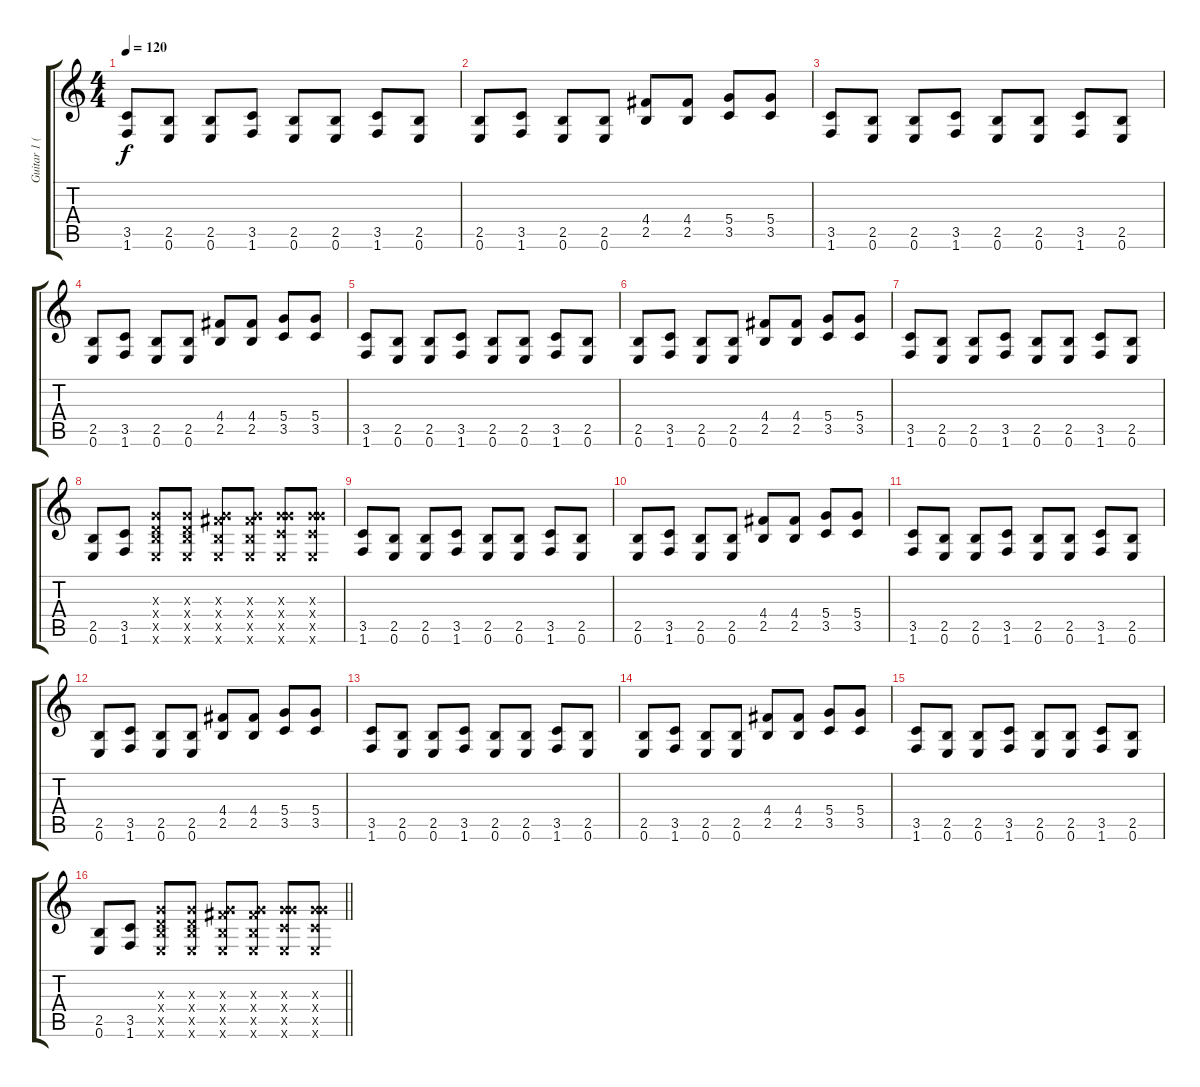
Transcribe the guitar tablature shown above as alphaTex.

\track ("Guitar 1 (Cаня)" "Guitar 1 (") {instrument distortionguitar}
\staff {score tabs}
\tuning (E4 B3 G3 D3 A2 E2) {hide}
\ts (4 4)
\tempo 120
\clef g2
\ks c
(3.5 1.6).8{dy f} (2.5 0.6).8 (2.5 0.6).8 (3.5 1.6).8 (2.5 0.6).8 (2.5 0.6).8 (3.5 1.6).8 (2.5 0.6).8 |
(2.5 0.6).8 (3.5 1.6).8 (2.5 0.6).8 (2.5 0.6).8 (4.4 2.5).8 (4.4 2.5).8 (5.4 3.5).8 (5.4 3.5).8 |
(3.5 1.6).8 (2.5 0.6).8 (2.5 0.6).8 (3.5 1.6).8 (2.5 0.6).8 (2.5 0.6).8 (3.5 1.6).8 (2.5 0.6).8 |
(2.5 0.6).8 (3.5 1.6).8 (2.5 0.6).8 (2.5 0.6).8 (4.4 2.5).8 (4.4 2.5).8 (5.4 3.5).8 (5.4 3.5).8 |
(3.5 1.6).8 (2.5 0.6).8 (2.5 0.6).8 (3.5 1.6).8 (2.5 0.6).8 (2.5 0.6).8 (3.5 1.6).8 (2.5 0.6).8 |
(2.5 0.6).8 (3.5 1.6).8 (2.5 0.6).8 (2.5 0.6).8 (4.4 2.5).8 (4.4 2.5).8 (5.4 3.5).8 (5.4 3.5).8 |
(3.5 1.6).8 (2.5 0.6).8 (2.5 0.6).8 (3.5 1.6).8 (2.5 0.6).8 (2.5 0.6).8 (3.5 1.6).8 (2.5 0.6).8 |
(2.5 0.6).8 (3.5 1.6).8 (0.3{x} 0.4{x} 2.5{x} 0.6{x}).8 (0.3{x} 0.4{x} 2.5{x} 0.6{x}).8 (0.3{x} 4.4{x} 2.5{x} 0.6{x}).8 (0.3{x} 4.4{x} 2.5{x} 0.6{x}).8 (0.3{x} 5.4{x} 3.5{x} 0.6{x}).8 (0.3{x} 5.4{x} 3.5{x} 0.6{x}).8 |
(3.5 1.6).8 (2.5 0.6).8 (2.5 0.6).8 (3.5 1.6).8 (2.5 0.6).8 (2.5 0.6).8 (3.5 1.6).8 (2.5 0.6).8 |
(2.5 0.6).8 (3.5 1.6).8 (2.5 0.6).8 (2.5 0.6).8 (4.4 2.5).8 (4.4 2.5).8 (5.4 3.5).8 (5.4 3.5).8 |
(3.5 1.6).8 (2.5 0.6).8 (2.5 0.6).8 (3.5 1.6).8 (2.5 0.6).8 (2.5 0.6).8 (3.5 1.6).8 (2.5 0.6).8 |
(2.5 0.6).8 (3.5 1.6).8 (2.5 0.6).8 (2.5 0.6).8 (4.4 2.5).8 (4.4 2.5).8 (5.4 3.5).8 (5.4 3.5).8 |
(3.5 1.6).8 (2.5 0.6).8 (2.5 0.6).8 (3.5 1.6).8 (2.5 0.6).8 (2.5 0.6).8 (3.5 1.6).8 (2.5 0.6).8 |
(2.5 0.6).8 (3.5 1.6).8 (2.5 0.6).8 (2.5 0.6).8 (4.4 2.5).8 (4.4 2.5).8 (5.4 3.5).8 (5.4 3.5).8 |
(3.5 1.6).8 (2.5 0.6).8 (2.5 0.6).8 (3.5 1.6).8 (2.5 0.6).8 (2.5 0.6).8 (3.5 1.6).8 (2.5 0.6).8 |
\barLineRight lightlight
(2.5 0.6).8 (3.5 1.6).8 (0.3{x} 0.4{x} 2.5{x} 0.6{x}).8 (0.3{x} 0.4{x} 2.5{x} 0.6{x}).8 (0.3{x} 4.4{x} 2.5{x} 0.6{x}).8 (0.3{x} 4.4{x} 2.5{x} 0.6{x}).8 (0.3{x} 5.4{x} 3.5{x} 0.6{x}).8 (0.3{x} 5.4{x} 3.5{x} 0.6{x}).8
